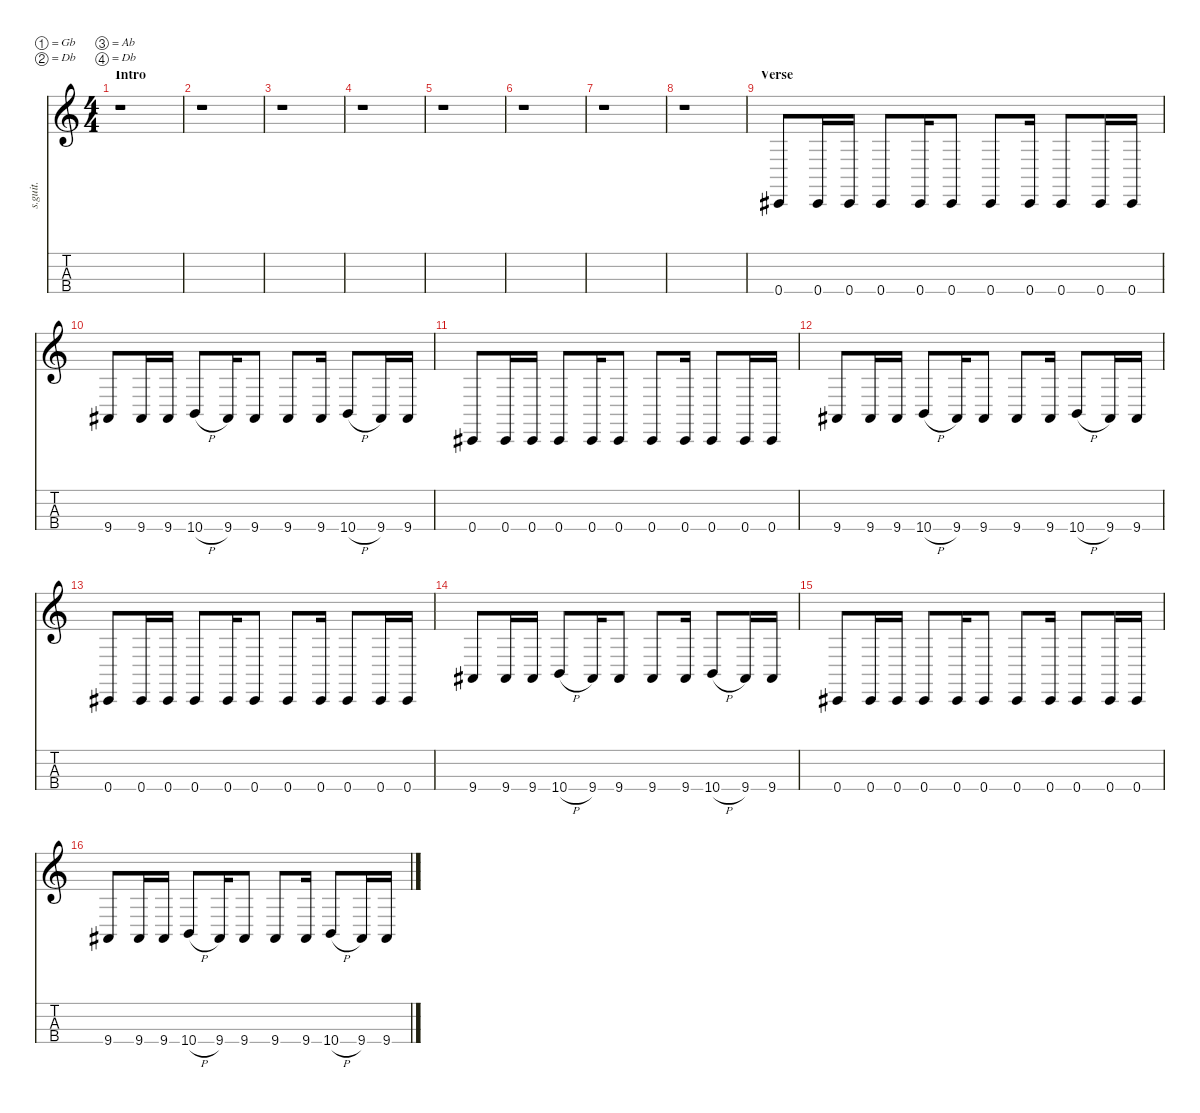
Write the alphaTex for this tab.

\defaultSystemsLayout 4
\hideDynamics
\bracketExtendMode nobrackets
\track ("Chi Cheng" "s.guit.") {instrument electricbassfinger}
\staff {score tabs}
\tuning (Gb2 Db2 Ab1 Db1)
\ts (4 4)
\beaming (8 2 2 2 2)
\section ("" "Intro")
\tempo (80 hide)
\clef g2
\ks c
r.1{dy fff instrument electricbassfinger} |
r.1 |
r.1 |
r.1 |
r.1 |
r.1 |
r.1 |
r.1 |
\section ("" "Verse")
\tempo (93 hide)
0.4{acc #}.8{lyrics (0 "") lyrics (1 "") lyrics (2 "") lyrics (3 "") lyrics (4 "")} 0.4{acc #}.16{lyrics (0 "") lyrics (1 "") lyrics (2 "") lyrics (3 "") lyrics (4 "")} 0.4{acc #}.16{lyrics (0 "") lyrics (1 "") lyrics (2 "") lyrics (3 "") lyrics (4 "")} 0.4{acc #}.8{lyrics (0 "") lyrics (1 "") lyrics (2 "") lyrics (3 "") lyrics (4 "")} 0.4{acc #}.16{lyrics (0 "") lyrics (1 "") lyrics (2 "") lyrics (3 "") lyrics (4 "")} 0.4{acc #}.8{lyrics (0 "") lyrics (1 "") lyrics (2 "") lyrics (3 "") lyrics (4 "")} 0.4{acc #}.8{lyrics (0 "") lyrics (1 "") lyrics (2 "") lyrics (3 "") lyrics (4 "")} 0.4{acc #}.16{lyrics (0 "") lyrics (1 "") lyrics (2 "") lyrics (3 "") lyrics (4 "")} 0.4{acc #}.8{lyrics (0 "") lyrics (1 "") lyrics (2 "") lyrics (3 "") lyrics (4 "")} 0.4{acc #}.16{lyrics (0 "") lyrics (1 "") lyrics (2 "") lyrics (3 "") lyrics (4 "")} 0.4{acc #}.16{lyrics (0 "") lyrics (1 "") lyrics (2 "") lyrics (3 "") lyrics (4 "")} |
9.4{acc #}.8{lyrics (0 "") lyrics (1 "") lyrics (2 "") lyrics (3 "") lyrics (4 "")} 9.4{acc #}.16{lyrics (0 "") lyrics (1 "") lyrics (2 "") lyrics (3 "") lyrics (4 "")} 9.4{acc #}.16{lyrics (0 "") lyrics (1 "") lyrics (2 "") lyrics (3 "") lyrics (4 "")} 10.4{h}.8{lyrics (0 "") lyrics (1 "") lyrics (2 "") lyrics (3 "") lyrics (4 "")} 9.4{acc #}.16{lyrics (0 "") lyrics (1 "") lyrics (2 "") lyrics (3 "") lyrics (4 "")} 9.4{acc #}.8{lyrics (0 "") lyrics (1 "") lyrics (2 "") lyrics (3 "") lyrics (4 "")} 9.4{acc #}.8{lyrics (0 "") lyrics (1 "") lyrics (2 "") lyrics (3 "") lyrics (4 "")} 9.4{acc #}.16{lyrics (0 "") lyrics (1 "") lyrics (2 "") lyrics (3 "") lyrics (4 "")} 10.4{h}.8{lyrics (0 "") lyrics (1 "") lyrics (2 "") lyrics (3 "") lyrics (4 "")} 9.4{acc #}.16{lyrics (0 "") lyrics (1 "") lyrics (2 "") lyrics (3 "") lyrics (4 "")} 9.4{acc #}.16{lyrics (0 "") lyrics (1 "") lyrics (2 "") lyrics (3 "") lyrics (4 "")} |
0.4{acc #}.8{lyrics (0 "") lyrics (1 "") lyrics (2 "") lyrics (3 "") lyrics (4 "")} 0.4{acc #}.16{lyrics (0 "") lyrics (1 "") lyrics (2 "") lyrics (3 "") lyrics (4 "")} 0.4{acc #}.16{lyrics (0 "") lyrics (1 "") lyrics (2 "") lyrics (3 "") lyrics (4 "")} 0.4{acc #}.8{lyrics (0 "") lyrics (1 "") lyrics (2 "") lyrics (3 "") lyrics (4 "")} 0.4{acc #}.16{lyrics (0 "") lyrics (1 "") lyrics (2 "") lyrics (3 "") lyrics (4 "")} 0.4{acc #}.8{lyrics (0 "") lyrics (1 "") lyrics (2 "") lyrics (3 "") lyrics (4 "")} 0.4{acc #}.8{lyrics (0 "") lyrics (1 "") lyrics (2 "") lyrics (3 "") lyrics (4 "")} 0.4{acc #}.16{lyrics (0 "") lyrics (1 "") lyrics (2 "") lyrics (3 "") lyrics (4 "")} 0.4{acc #}.8{lyrics (0 "") lyrics (1 "") lyrics (2 "") lyrics (3 "") lyrics (4 "")} 0.4{acc #}.16{lyrics (0 "") lyrics (1 "") lyrics (2 "") lyrics (3 "") lyrics (4 "")} 0.4{acc #}.16{lyrics (0 "") lyrics (1 "") lyrics (2 "") lyrics (3 "") lyrics (4 "")} |
9.4{acc #}.8{lyrics (0 "") lyrics (1 "") lyrics (2 "") lyrics (3 "") lyrics (4 "")} 9.4{acc #}.16{lyrics (0 "") lyrics (1 "") lyrics (2 "") lyrics (3 "") lyrics (4 "")} 9.4{acc #}.16{lyrics (0 "") lyrics (1 "") lyrics (2 "") lyrics (3 "") lyrics (4 "")} 10.4{h}.8{lyrics (0 "") lyrics (1 "") lyrics (2 "") lyrics (3 "") lyrics (4 "")} 9.4{acc #}.16{lyrics (0 "") lyrics (1 "") lyrics (2 "") lyrics (3 "") lyrics (4 "")} 9.4{acc #}.8{lyrics (0 "") lyrics (1 "") lyrics (2 "") lyrics (3 "") lyrics (4 "")} 9.4{acc #}.8{lyrics (0 "") lyrics (1 "") lyrics (2 "") lyrics (3 "") lyrics (4 "")} 9.4{acc #}.16{lyrics (0 "") lyrics (1 "") lyrics (2 "") lyrics (3 "") lyrics (4 "")} 10.4{h}.8{lyrics (0 "") lyrics (1 "") lyrics (2 "") lyrics (3 "") lyrics (4 "")} 9.4{acc #}.16{lyrics (0 "") lyrics (1 "") lyrics (2 "") lyrics (3 "") lyrics (4 "")} 9.4{acc #}.16{lyrics (0 "") lyrics (1 "") lyrics (2 "") lyrics (3 "") lyrics (4 "")} |
0.4{acc #}.8{lyrics (0 "") lyrics (1 "") lyrics (2 "") lyrics (3 "") lyrics (4 "")} 0.4{acc #}.16{lyrics (0 "") lyrics (1 "") lyrics (2 "") lyrics (3 "") lyrics (4 "")} 0.4{acc #}.16{lyrics (0 "") lyrics (1 "") lyrics (2 "") lyrics (3 "") lyrics (4 "")} 0.4{acc #}.8{lyrics (0 "") lyrics (1 "") lyrics (2 "") lyrics (3 "") lyrics (4 "")} 0.4{acc #}.16{lyrics (0 "") lyrics (1 "") lyrics (2 "") lyrics (3 "") lyrics (4 "")} 0.4{acc #}.8{lyrics (0 "") lyrics (1 "") lyrics (2 "") lyrics (3 "") lyrics (4 "")} 0.4{acc #}.8{lyrics (0 "") lyrics (1 "") lyrics (2 "") lyrics (3 "") lyrics (4 "")} 0.4{acc #}.16{lyrics (0 "") lyrics (1 "") lyrics (2 "") lyrics (3 "") lyrics (4 "")} 0.4{acc #}.8{lyrics (0 "") lyrics (1 "") lyrics (2 "") lyrics (3 "") lyrics (4 "")} 0.4{acc #}.16{lyrics (0 "") lyrics (1 "") lyrics (2 "") lyrics (3 "") lyrics (4 "")} 0.4{acc #}.16{lyrics (0 "") lyrics (1 "") lyrics (2 "") lyrics (3 "") lyrics (4 "")} |
9.4{acc #}.8{lyrics (0 "") lyrics (1 "") lyrics (2 "") lyrics (3 "") lyrics (4 "")} 9.4{acc #}.16{lyrics (0 "") lyrics (1 "") lyrics (2 "") lyrics (3 "") lyrics (4 "")} 9.4{acc #}.16{lyrics (0 "") lyrics (1 "") lyrics (2 "") lyrics (3 "") lyrics (4 "")} 10.4{h}.8{lyrics (0 "") lyrics (1 "") lyrics (2 "") lyrics (3 "") lyrics (4 "")} 9.4{acc #}.16{lyrics (0 "") lyrics (1 "") lyrics (2 "") lyrics (3 "") lyrics (4 "")} 9.4{acc #}.8{lyrics (0 "") lyrics (1 "") lyrics (2 "") lyrics (3 "") lyrics (4 "")} 9.4{acc #}.8{lyrics (0 "") lyrics (1 "") lyrics (2 "") lyrics (3 "") lyrics (4 "")} 9.4{acc #}.16{lyrics (0 "") lyrics (1 "") lyrics (2 "") lyrics (3 "") lyrics (4 "")} 10.4{h}.8{lyrics (0 "") lyrics (1 "") lyrics (2 "") lyrics (3 "") lyrics (4 "")} 9.4{acc #}.16{lyrics (0 "") lyrics (1 "") lyrics (2 "") lyrics (3 "") lyrics (4 "")} 9.4{acc #}.16{lyrics (0 "") lyrics (1 "") lyrics (2 "") lyrics (3 "") lyrics (4 "")} |
0.4{acc #}.8{lyrics (0 "") lyrics (1 "") lyrics (2 "") lyrics (3 "") lyrics (4 "")} 0.4{acc #}.16{lyrics (0 "") lyrics (1 "") lyrics (2 "") lyrics (3 "") lyrics (4 "")} 0.4{acc #}.16{lyrics (0 "") lyrics (1 "") lyrics (2 "") lyrics (3 "") lyrics (4 "")} 0.4{acc #}.8{lyrics (0 "") lyrics (1 "") lyrics (2 "") lyrics (3 "") lyrics (4 "")} 0.4{acc #}.16{lyrics (0 "") lyrics (1 "") lyrics (2 "") lyrics (3 "") lyrics (4 "")} 0.4{acc #}.8{lyrics (0 "") lyrics (1 "") lyrics (2 "") lyrics (3 "") lyrics (4 "")} 0.4{acc #}.8{lyrics (0 "") lyrics (1 "") lyrics (2 "") lyrics (3 "") lyrics (4 "")} 0.4{acc #}.16{lyrics (0 "") lyrics (1 "") lyrics (2 "") lyrics (3 "") lyrics (4 "")} 0.4{acc #}.8{lyrics (0 "") lyrics (1 "") lyrics (2 "") lyrics (3 "") lyrics (4 "")} 0.4{acc #}.16{lyrics (0 "") lyrics (1 "") lyrics (2 "") lyrics (3 "") lyrics (4 "")} 0.4{acc #}.16{lyrics (0 "") lyrics (1 "") lyrics (2 "") lyrics (3 "") lyrics (4 "")} |
9.4{acc #}.8{lyrics (0 "") lyrics (1 "") lyrics (2 "") lyrics (3 "") lyrics (4 "")} 9.4{acc #}.16{lyrics (0 "") lyrics (1 "") lyrics (2 "") lyrics (3 "") lyrics (4 "")} 9.4{acc #}.16{lyrics (0 "") lyrics (1 "") lyrics (2 "") lyrics (3 "") lyrics (4 "")} 10.4{h}.8{lyrics (0 "") lyrics (1 "") lyrics (2 "") lyrics (3 "") lyrics (4 "")} 9.4{acc #}.16{lyrics (0 "") lyrics (1 "") lyrics (2 "") lyrics (3 "") lyrics (4 "")} 9.4{acc #}.8{lyrics (0 "") lyrics (1 "") lyrics (2 "") lyrics (3 "") lyrics (4 "")} 9.4{acc #}.8{lyrics (0 "") lyrics (1 "") lyrics (2 "") lyrics (3 "") lyrics (4 "")} 9.4{acc #}.16{lyrics (0 "") lyrics (1 "") lyrics (2 "") lyrics (3 "") lyrics (4 "")} 10.4{h}.8{lyrics (0 "") lyrics (1 "") lyrics (2 "") lyrics (3 "") lyrics (4 "")} 9.4{acc #}.16{lyrics (0 "") lyrics (1 "") lyrics (2 "") lyrics (3 "") lyrics (4 "")} 9.4{acc #}.16{lyrics (0 "") lyrics (1 "") lyrics (2 "") lyrics (3 "") lyrics (4 "")}
